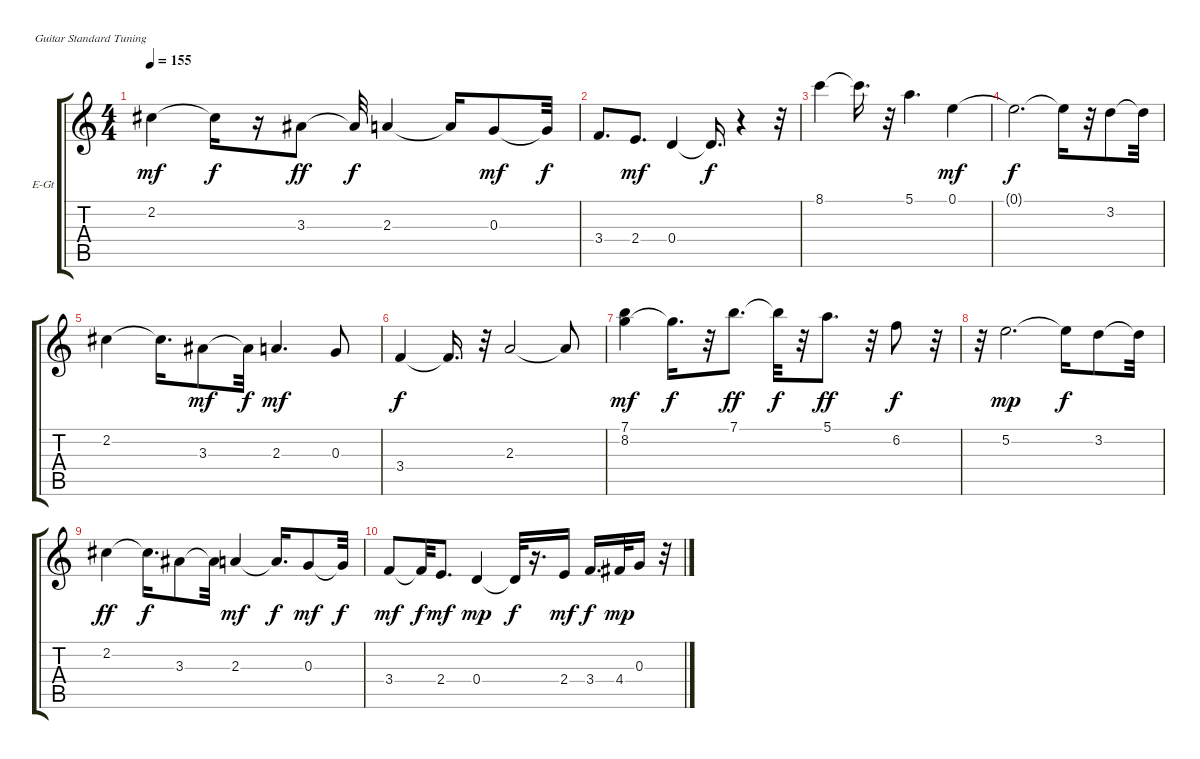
\bracketExtendMode groupsimilarinstruments
\firstSystemTrackNameOrientation horizontal
\otherSystemsTrackNameOrientation horizontal
\track ("Г. Каспарян" "E-Gt") {instrument electricguitarclean}
\staff {score tabs}
\tuning (E4 B3 G3 D3 A2 E2)
\ts (4 4)
\tempo 155
\clef g2
\scale
0.333333
\ks c
2.2.4{dy mf} 2.2{t}.16{dy f} r.16 3.3.8{dy ff} 3.3{t}.32{dy f} 2.3.4 2.3{t}.16 0.3.8{dy mf} 0.3{t}.32{dy f} |
\scale
0.333333 3.4.8{d} 2.4.8{d dy mf} 0.4.4 0.4{t}.16{d dy f} r.4 r.32 |
\scale
0.333333 8.1.4 8.1{t}.16{d} r.32 5.1.4{d} 0.1.4{dy mf} |
0.1{t}.2{d dy f} 0.1{t}.16 r.32 3.2.8 3.2{t}.32 |
2.2.4 2.2{t}.16{d} 3.3.8{dy mf} 3.3{t}.32{dy f} 2.3.4{d dy mf} 0.3.8 |
3.4.4{dy f} 3.4{t}.16{d} r.32 2.3.2 2.3{t}.8 |
(7.1 8.2).4{dy mf} 8.2{t}.16{d dy f} r.32 7.1.8{d dy ff} 7.1{t}.32{dy f} r.32 5.1.8{d dy ff} r.32 6.2.8{dy f} r.32 |
r.32 5.2.2{d dy mp} 5.2{t}.16{dy f} 3.2.8 3.2{t}.32 |
2.2.4{dy ff} 2.2{t}.16{d dy f} 3.3.8 3.3{t}.32 2.3.4{dy mf} 2.3{t}.16{d dy f} 0.3.8{dy mf} 0.3{t}.32{dy f} |
3.4.8{dy mf} 3.4{t}.32{dy f} 2.4.8{d dy mf} 0.4.4{dy mp} 0.4{t}.32{dy f} r.16{d} 2.4.16{dy mf} 3.4.16{d dy f} 4.4.32{dy mp} 0.3.16 r.32
